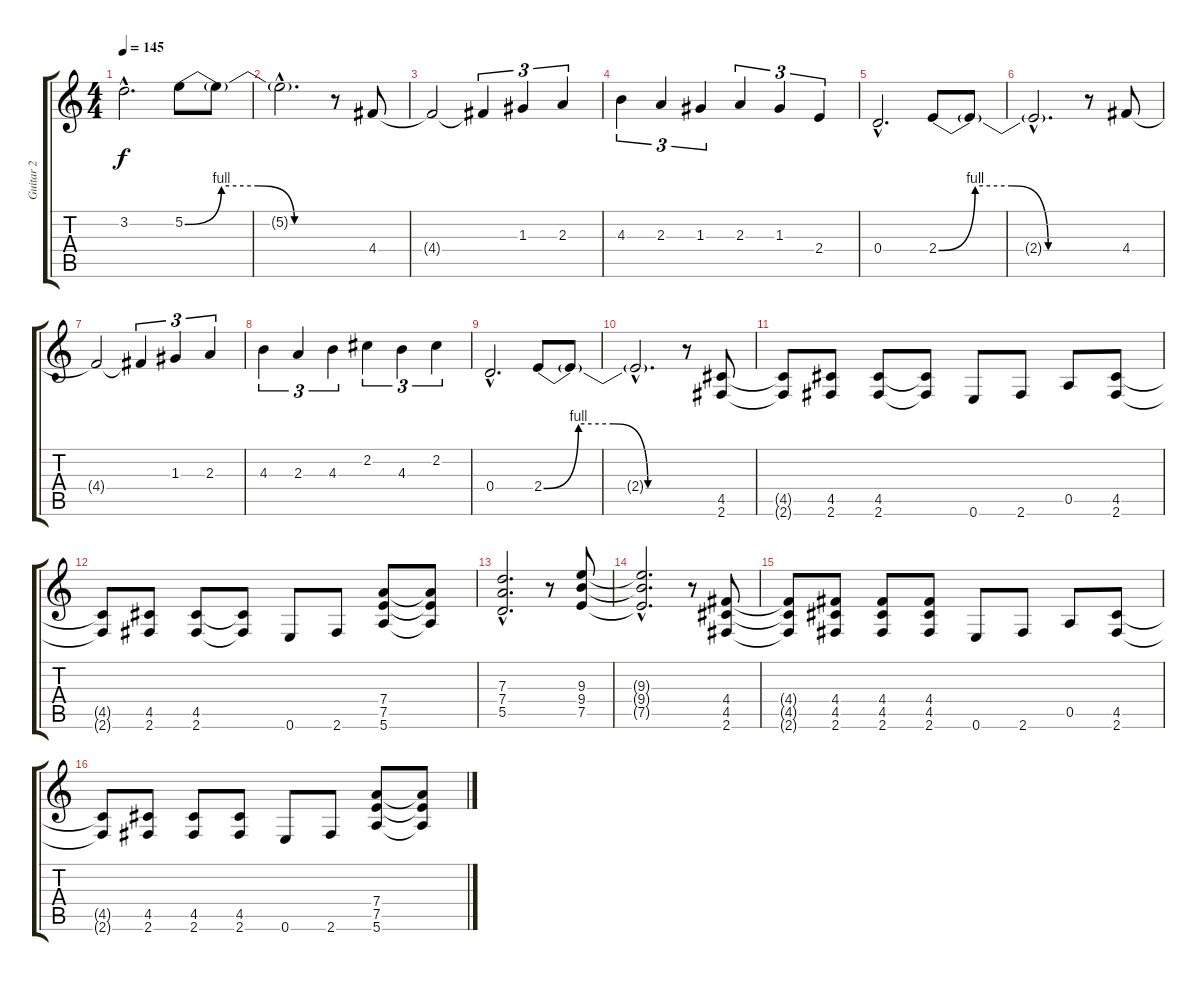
\track ("Guitar 2" "Guitar 2") {instrument distortionguitar}
\staff {score tabs}
\tuning (E4 B3 G3 D3 A2 E2) {hide}
\ts (4 4)
\tempo 145
\clef g2
\ks c
3.2{hac}.2{d dy f} 5.2{be (custom 0 0 15 4 30 4 45 0 60 0)}.8 5.2{t}.8 |
5.2{hac t}.2{d} r.8 4.4.8 |
4.4{t}.2 4.4{t}.4{tu (3 2)} 1.3.4{tu (3 2)} 2.3.4{tu (3 2)} |
4.3.4{tu (3 2)} 2.3.4{tu (3 2)} 1.3.4{tu (3 2)} 2.3.4{tu (3 2)} 1.3.4{tu (3 2)} 2.4.4{tu (3 2)} |
0.4{hac}.2{d} 2.4{be (custom 0 0 15 4 30 4 45 0 60 0)}.8 2.4{t}.8 |
2.4{hac t}.2{d} r.8 4.4.8 |
4.4{t}.2 4.4{t}.4{tu (3 2)} 1.3.4{tu (3 2)} 2.3.4{tu (3 2)} |
4.3.4{tu (3 2)} 2.3.4{tu (3 2)} 4.3.4{tu (3 2)} 2.2.4{tu (3 2)} 4.3.4{tu (3 2)} 2.2.4{tu (3 2)} |
0.4{hac}.2{d} 2.4{be (custom 0 0 15 4 30 4 45 0 60 0)}.8 2.4{t}.8 |
2.4{hac t}.2{d} r.8 (4.5 2.6).8 |
(4.5{t} 2.6{t}).8 (4.5 2.6).8 (4.5 2.6).8 (4.5{t} 2.6{t}).8 0.6.8 2.6.8 0.5.8 (4.5 2.6).8 |
(4.5{t} 2.6{t}).8 (4.5 2.6).8 (4.5 2.6).8 (4.5{t} 2.6{t}).8 0.6.8 2.6.8 (7.4 7.5 5.6).8 (7.4{t} 7.5{t} 5.6{t}).8 |
(7.3{hac} 7.4{hac} 5.5{hac}).2{d} r.8 (9.3 9.4 7.5).8 |
(9.3{hac t} 9.4{hac t} 7.5{hac t}).2{d} r.8 (4.4 4.5 2.6).8 |
(4.4{t} 4.5{t} 2.6{t}).8 (4.4 4.5 2.6).8 (4.4 4.5 2.6).8 (4.4 4.5 2.6).8 0.6.8 2.6.8 0.5.8 (4.5 2.6).8 |
(4.5{t} 2.6{t}).8 (4.5 2.6).8 (4.5 2.6).8 (4.5 2.6).8 0.6.8 2.6.8 (7.4 7.5 5.6).8 (7.4{t} 7.5{t} 5.6{t}).8
